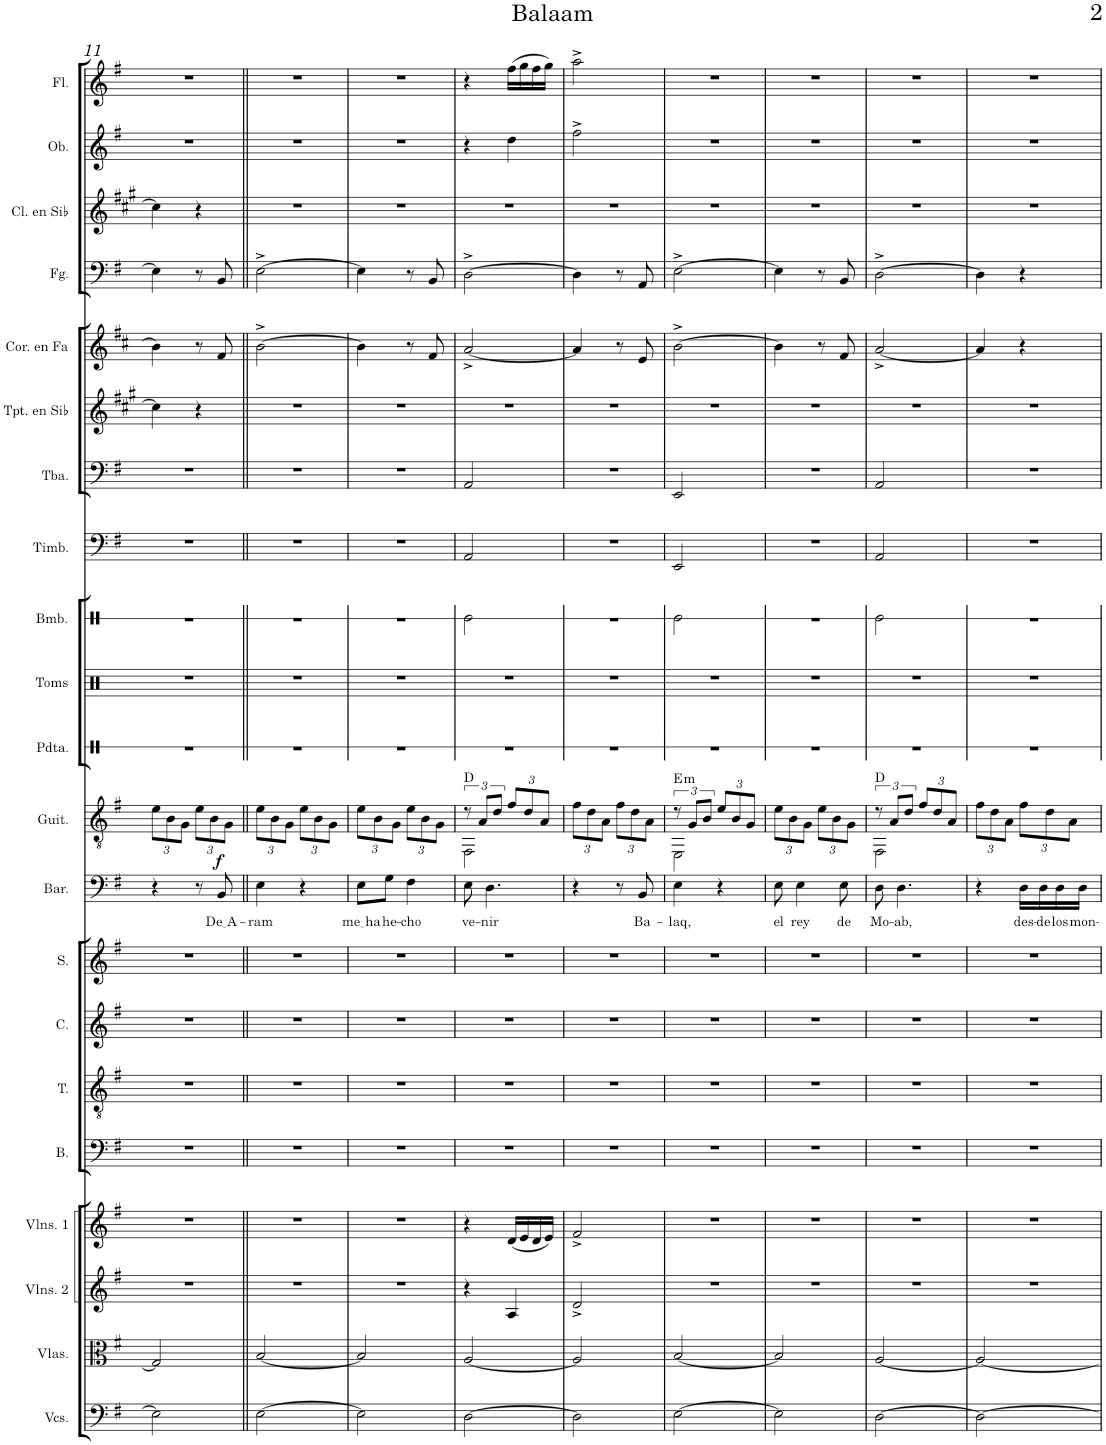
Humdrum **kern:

**kern	**kern	**kern	**kern	**kern	**kern	**kern	**kern	**kern	**text	**dynam	**kern	**harte	**kern	**kern	**kern	**kern	**kern	**kern	**kern	**kern	**kern	**kern	**kern
*part21	*part20	*part19	*part18	*part17	*part16	*part15	*part14	*part13	*part13	*part13	*part12	*part12	*part11	*part10	*part9	*part8	*part7	*part6	*part5	*part4	*part3	*part2	*part1
*staff21	*staff20	*staff19	*staff18	*staff17	*staff16	*staff15	*staff14	*staff13	*staff13	*staff13	*staff12	*	*staff11	*staff10	*staff9	*staff8	*staff7	*staff6	*staff5	*staff4	*staff3	*staff2	*staff1
*I"Violonchelos	*I"Violas	*I"Violines 2	*I"Violines 1	*I"Bajo	*I"Tenor	*I"Contralto	*I"Soprano	*I"Barítono	*	*	*I"Guitarra clásica	*	*I"Pandereta	*I"Toms	*I"Bombo	*I"Timbales	*I"Tuba	*I"Trompeta en Sib	*I"Trompa en Fa	*I"Fagot	*I"Clarinete en Sib	*I"Oboe	*I"Flauta
*I'Vcs.	*I'Vlas.	*I'Vlns. 2	*I'Vlns. 1	*I'B.	*I'T.	*I'C.	*I'S.	*I'Bar.	*	*	*I'Guit.	*	*I'Pdta.	*I'Toms	*I'Bmb.	*I'Timb.	*I'Tba.	*I'Tpt. en Sib	*	*I'Fg.	*I'Cl. en Sib	*I'Ob.	*I'Fl.
!!LO:PB:g=z
*clefF4	*clefC3	*clefG2	*clefG2	*clefF4	*clefGv2	*clefG2	*clefG2	*clefF4	*	*	*clefGv2	*	*clefX	*clefX	*clefX	*clefF4	*clefF4	*clefG2	*clefG2	*clefF4	*clefG2	*clefG2	*clefG2
*	*	*	*	*	*	*	*	*	*	*	*	*	*	*	*	*	*	*Trd1c2	*Trd4c7	*	*Trd1c2	*	*
*k[f#]	*k[f#]	*k[f#]	*k[f#]	*k[f#]	*k[f#]	*k[f#]	*k[f#]	*k[f#]	*	*	*k[f#]	*	*k[]	*k[]	*k[]	*k[f#]	*k[f#]	*k[f#c#g#]	*k[f#c#]	*k[f#]	*k[f#c#g#]	*k[f#]	*k[f#]
*M2/4	*M2/4	*M2/4	*M2/4	*M2/4	*M2/4	*M2/4	*M2/4	*M2/4	*	*	*M2/4	*	*M2/4	*M2/4	*M2/4	*M2/4	*M2/4	*M2/4	*M2/4	*M2/4	*M2/4	*M2/4	*M2/4
*	*	*	*	*	*	*	*	*	*	*	*Xbrackettup	*	*	*	*	*	*	*	*	*	*	*	*
=11	=11	=11	=11	=11	=11	=11	=11	=11	=11	=11	=11	=11	=11	=11	=11	=11	=11	=11	=11	=11	=11	=11	=11
2E\]	2G/]	2r	2r	2r	2r	2r	2r	4r	.	.	12e\L	.	2r	2r	2r	2r	2r	4cc#\]	4b\]	4E\]	4cc#\]	2r	2r
.	.	.	.	.	.	.	.	.	.	.	12B\	.	.	.	.	.	.	.	.	.	.	.	.
.	.	.	.	.	.	.	.	.	.	.	12G\J	.	.	.	.	.	.	.	.	.	.	.	.
.	.	.	.	.	.	.	.	8r	.	.	12e\L	.	.	.	.	.	.	4r	8r	8r	4r	.	.
.	.	.	.	.	.	.	.	.	.	.	12B\	.	.	.	.	.	.	.	.	.	.	.	.
!	!	!	!	!	!	!	!	!	!LO:LY:b	!LO:DY:a	!	!	!	!	!	!	!	!	!	!	!	!	!
.	.	.	.	.	.	.	.	8BB/	De A	f	.	.	.	.	.	.	.	.	8f#/	8BB/	.	.	.
.	.	.	.	.	.	.	.	.	.	.	12G\J	.	.	.	.	.	.	.	.	.	.	.	.
=12||	=12||	=12||	=12||	=12||	=12||	=12||	=12||	=12||	=12||	=12||	=12||	=12||	=12||	=12||	=12||	=12||	=12||	=12||	=12||	=12||	=12||	=12||	=12||
!	!	!	!	!	!	!	!	!	!LO:LY:b	!	!	!	!	!	!	!	!	!	!	!	!	!	!
[2E\	[2B/	2r	2r	2r	2r	2r	2r	4E\	-ram	.	12e\L	.	2r	2r	2r	2r	2r	2r	[2b^\	[2E^\	2r	2r	2r
.	.	.	.	.	.	.	.	.	.	.	12B\	.	.	.	.	.	.	.	.	.	.	.	.
.	.	.	.	.	.	.	.	.	.	.	12G\J	.	.	.	.	.	.	.	.	.	.	.	.
.	.	.	.	.	.	.	.	4r	.	.	12e\L	.	.	.	.	.	.	.	.	.	.	.	.
.	.	.	.	.	.	.	.	.	.	.	12B\	.	.	.	.	.	.	.	.	.	.	.	.
.	.	.	.	.	.	.	.	.	.	.	12G\J	.	.	.	.	.	.	.	.	.	.	.	.
=13	=13	=13	=13	=13	=13	=13	=13	=13	=13	=13	=13	=13	=13	=13	=13	=13	=13	=13	=13	=13	=13	=13	=13
!	!	!	!	!	!	!	!	!	!LO:LY:b	!	!	!	!	!	!	!	!	!	!	!	!	!	!
2E\]	2B/]	2r	2r	2r	2r	2r	2r	8E\L	me ha	.	12e\L	.	2r	2r	2r	2r	2r	2r	4b\]	4E\]	2r	2r	2r
.	.	.	.	.	.	.	.	.	.	.	12B\	.	.	.	.	.	.	.	.	.	.	.	.
!	!	!	!	!	!	!	!	!	!LO:LY:b	!	!	!	!	!	!	!	!	!	!	!	!	!	!
.	.	.	.	.	.	.	.	8G\J	he-	.	.	.	.	.	.	.	.	.	.	.	.	.	.
.	.	.	.	.	.	.	.	.	.	.	12G\J	.	.	.	.	.	.	.	.	.	.	.	.
!	!	!	!	!	!	!	!	!	!LO:LY:b	!	!	!	!	!	!	!	!	!	!	!	!	!	!
.	.	.	.	.	.	.	.	4F#\	-cho	.	12e\L	.	.	.	.	.	.	.	8r	8r	.	.	.
.	.	.	.	.	.	.	.	.	.	.	12B\	.	.	.	.	.	.	.	.	.	.	.	.
.	.	.	.	.	.	.	.	.	.	.	.	.	.	.	.	.	.	.	8f#/	8BB/	.	.	.
.	.	.	.	.	.	.	.	.	.	.	12G\J	.	.	.	.	.	.	.	.	.	.	.	.
=14	=14	=14	=14	=14	=14	=14	=14	=14	=14	=14	=14	=14	=14	=14	=14	=14	=14	=14	=14	=14	=14	=14	=14
!	!	!	!	!	!	!	!	!	!LO:LY:b	!	!	!	!	!	!	!	!	!	!	!	!	!	!
*	*	*	*	*	*	*	*	*	*	*	*brackettup	*	*	*	*	*	*	*	*	*	*	*	*
*	*	*	*	*	*	*	*	*	*	*	*^	*	*	*	*	*	*	*	*	*	*	*	*
[2D\	[2A/	4r	4r	2r	2r	2r	2r	8E\	ve-	.	12r	2FF#\	D:maj	2r	2r	2Re\	2AA/	2AA/	2r	[2a^/	[2D^\	2r	4r	4r
.	.	.	.	.	.	.	.	.	.	.	12A/L	.	.	.	.	.	.	.	.	.	.	.	.	.
!	!	!	!	!	!	!	!	!	!LO:LY:b	!	!	!	!	!	!	!	!	!	!	!	!	!	!	!
.	.	.	.	.	.	.	.	4.D\	-nir	.	.	.	.	.	.	.	.	.	.	.	.	.	.	.
.	.	.	.	.	.	.	.	.	.	.	12d/J	.	.	.	.	.	.	.	.	.	.	.	.	.
*	*	*	*	*	*	*	*	*	*	*	*Xbrackettup	*	*	*	*	*	*	*	*	*	*	*	*	*
.	.	4A/	(16d/LL	.	.	.	.	.	.	.	12f#/L	.	.	.	.	.	.	.	.	.	.	.	4dd\	(16ff#\LL
.	.	.	16e/	.	.	.	.	.	.	.	.	.	.	.	.	.	.	.	.	.	.	.	.	16gg\
.	.	.	.	.	.	.	.	.	.	.	12d/	.	.	.	.	.	.	.	.	.	.	.	.	.
.	.	.	16d/	.	.	.	.	.	.	.	.	.	.	.	.	.	.	.	.	.	.	.	.	16ff#\
.	.	.	.	.	.	.	.	.	.	.	12A/J	.	.	.	.	.	.	.	.	.	.	.	.	.
.	.	.	16e/JJ)	.	.	.	.	.	.	.	.	.	.	.	.	.	.	.	.	.	.	.	.	16gg\JJ)
*	*	*	*	*	*	*	*	*	*	*	*v	*v	*	*	*	*	*	*	*	*	*	*	*	*
=15	=15	=15	=15	=15	=15	=15	=15	=15	=15	=15	=15	=15	=15	=15	=15	=15	=15	=15	=15	=15	=15	=15	=15
2D\]	2A/]	2d^/	2f#^/	2r	2r	2r	2r	4r	.	.	12f#\L	.	2r	2r	2r	2r	2r	2r	4a/]	4D\]	2r	2ff#^\	2aa^\
.	.	.	.	.	.	.	.	.	.	.	12d\	.	.	.	.	.	.	.	.	.	.	.	.
.	.	.	.	.	.	.	.	.	.	.	12A\J	.	.	.	.	.	.	.	.	.	.	.	.
.	.	.	.	.	.	.	.	8r	.	.	12f#\L	.	.	.	.	.	.	.	8r	8r	.	.	.
.	.	.	.	.	.	.	.	.	.	.	12d\	.	.	.	.	.	.	.	.	.	.	.	.
!	!	!	!	!	!	!	!	!	!LO:LY:b	!	!	!	!	!	!	!	!	!	!	!	!	!	!
.	.	.	.	.	.	.	.	8BB/	Ba-	.	.	.	.	.	.	.	.	.	8e/	8AA/	.	.	.
.	.	.	.	.	.	.	.	.	.	.	12A\J	.	.	.	.	.	.	.	.	.	.	.	.
=16	=16	=16	=16	=16	=16	=16	=16	=16	=16	=16	=16	=16	=16	=16	=16	=16	=16	=16	=16	=16	=16	=16	=16
!	!	!	!	!	!	!	!	!	!LO:LY:b	!	!	!	!	!	!	!	!	!	!	!	!	!	!
*	*	*	*	*	*	*	*	*	*	*	*brackettup	*	*	*	*	*	*	*	*	*	*	*	*
*	*	*	*	*	*	*	*	*	*	*	*^	*	*	*	*	*	*	*	*	*	*	*	*
!	!	!	!	!	!	!	!	!	!	!	!	!	!LO:H:kt=m	!	!	!	!	!	!	!	!	!	!	!
[2E\	[2B/	2r	2r	2r	2r	2r	2r	4E\	-laq,	.	12r	2EE\	E:min	2r	2r	2Re\	2EE/	2EE/	2r	[2b^\	[2E^\	2r	2r	2r
.	.	.	.	.	.	.	.	.	.	.	12G/L	.	.	.	.	.	.	.	.	.	.	.	.	.
.	.	.	.	.	.	.	.	.	.	.	12B/J	.	.	.	.	.	.	.	.	.	.	.	.	.
*	*	*	*	*	*	*	*	*	*	*	*Xbrackettup	*	*	*	*	*	*	*	*	*	*	*	*	*
.	.	.	.	.	.	.	.	4r	.	.	12e/L	.	.	.	.	.	.	.	.	.	.	.	.	.
.	.	.	.	.	.	.	.	.	.	.	12B/	.	.	.	.	.	.	.	.	.	.	.	.	.
.	.	.	.	.	.	.	.	.	.	.	12G/J	.	.	.	.	.	.	.	.	.	.	.	.	.
*	*	*	*	*	*	*	*	*	*	*	*v	*v	*	*	*	*	*	*	*	*	*	*	*	*
=17	=17	=17	=17	=17	=17	=17	=17	=17	=17	=17	=17	=17	=17	=17	=17	=17	=17	=17	=17	=17	=17	=17	=17
!	!	!	!	!	!	!	!	!	!LO:LY:b	!	!	!	!	!	!	!	!	!	!	!	!	!	!
2E\]	2B/]	2r	2r	2r	2r	2r	2r	8E\	el	.	12e\L	.	2r	2r	2r	2r	2r	2r	4b\]	4E\]	2r	2r	2r
.	.	.	.	.	.	.	.	.	.	.	12B\	.	.	.	.	.	.	.	.	.	.	.	.
!	!	!	!	!	!	!	!	!	!LO:LY:b	!	!	!	!	!	!	!	!	!	!	!	!	!	!
.	.	.	.	.	.	.	.	4E\	rey	.	.	.	.	.	.	.	.	.	.	.	.	.	.
.	.	.	.	.	.	.	.	.	.	.	12G\J	.	.	.	.	.	.	.	.	.	.	.	.
.	.	.	.	.	.	.	.	.	.	.	12e\L	.	.	.	.	.	.	.	8r	8r	.	.	.
.	.	.	.	.	.	.	.	.	.	.	12B\	.	.	.	.	.	.	.	.	.	.	.	.
!	!	!	!	!	!	!	!	!	!LO:LY:b	!	!	!	!	!	!	!	!	!	!	!	!	!	!
.	.	.	.	.	.	.	.	8E\	de	.	.	.	.	.	.	.	.	.	8f#/	8BB/	.	.	.
.	.	.	.	.	.	.	.	.	.	.	12G\J	.	.	.	.	.	.	.	.	.	.	.	.
=18	=18	=18	=18	=18	=18	=18	=18	=18	=18	=18	=18	=18	=18	=18	=18	=18	=18	=18	=18	=18	=18	=18	=18
!	!	!	!	!	!	!	!	!	!LO:LY:b	!	!	!	!	!	!	!	!	!	!	!	!	!	!
*	*	*	*	*	*	*	*	*	*	*	*brackettup	*	*	*	*	*	*	*	*	*	*	*	*
*	*	*	*	*	*	*	*	*	*	*	*^	*	*	*	*	*	*	*	*	*	*	*	*
[2D\	[2A/	2r	2r	2r	2r	2r	2r	8D\	Mo-	.	12r	2FF#\	D:maj	2r	2r	2Re\	2AA/	2AA/	2r	[2a^/	[2D^\	2r	2r	2r
.	.	.	.	.	.	.	.	.	.	.	12A/L	.	.	.	.	.	.	.	.	.	.	.	.	.
!	!	!	!	!	!	!	!	!	!LO:LY:b	!	!	!	!	!	!	!	!	!	!	!	!	!	!	!
.	.	.	.	.	.	.	.	4.D\	-ab,	.	.	.	.	.	.	.	.	.	.	.	.	.	.	.
.	.	.	.	.	.	.	.	.	.	.	12d/J	.	.	.	.	.	.	.	.	.	.	.	.	.
*	*	*	*	*	*	*	*	*	*	*	*Xbrackettup	*	*	*	*	*	*	*	*	*	*	*	*	*
.	.	.	.	.	.	.	.	.	.	.	12f#/L	.	.	.	.	.	.	.	.	.	.	.	.	.
.	.	.	.	.	.	.	.	.	.	.	12d/	.	.	.	.	.	.	.	.	.	.	.	.	.
.	.	.	.	.	.	.	.	.	.	.	12A/J	.	.	.	.	.	.	.	.	.	.	.	.	.
*	*	*	*	*	*	*	*	*	*	*	*v	*v	*	*	*	*	*	*	*	*	*	*	*	*
=19	=19	=19	=19	=19	=19	=19	=19	=19	=19	=19	=19	=19	=19	=19	=19	=19	=19	=19	=19	=19	=19	=19	=19
2D\_	2A/_	2r	2r	2r	2r	2r	2r	4r	.	.	12f#\L	.	2r	2r	2r	2r	2r	2r	4a/]	4D\]	2r	2r	2r
.	.	.	.	.	.	.	.	.	.	.	12d\	.	.	.	.	.	.	.	.	.	.	.	.
.	.	.	.	.	.	.	.	.	.	.	12A\J	.	.	.	.	.	.	.	.	.	.	.	.
!	!	!	!	!	!	!	!	!	!LO:LY:b	!	!	!	!	!	!	!	!	!	!	!	!	!	!
.	.	.	.	.	.	.	.	16D\LL	des-	.	12f#\L	.	.	.	.	.	.	.	4r	4r	.	.	.
!	!	!	!	!	!	!	!	!	!LO:LY:b	!	!	!	!	!	!	!	!	!	!	!	!	!	!
.	.	.	.	.	.	.	.	16D\	-de	.	.	.	.	.	.	.	.	.	.	.	.	.	.
.	.	.	.	.	.	.	.	.	.	.	12d\	.	.	.	.	.	.	.	.	.	.	.	.
!	!	!	!	!	!	!	!	!	!LO:LY:b	!	!	!	!	!	!	!	!	!	!	!	!	!	!
.	.	.	.	.	.	.	.	16D\	los	.	.	.	.	.	.	.	.	.	.	.	.	.	.
.	.	.	.	.	.	.	.	.	.	.	12A\J	.	.	.	.	.	.	.	.	.	.	.	.
!	!	!	!	!	!	!	!	!	!LO:LY:b	!	!	!	!	!	!	!	!	!	!	!	!	!	!
.	.	.	.	.	.	.	.	16D\JJ	mon-	.	.	.	.	.	.	.	.	.	.	.	.	.	.
=	=	=	=	=	=	=	=	=	=	=	=	=	=	=	=	=	=	=	=	=	=	=	=
*-	*-	*-	*-	*-	*-	*-	*-	*-	*-	*-	*-	*-	*-	*-	*-	*-	*-	*-	*-	*-	*-	*-	*-
